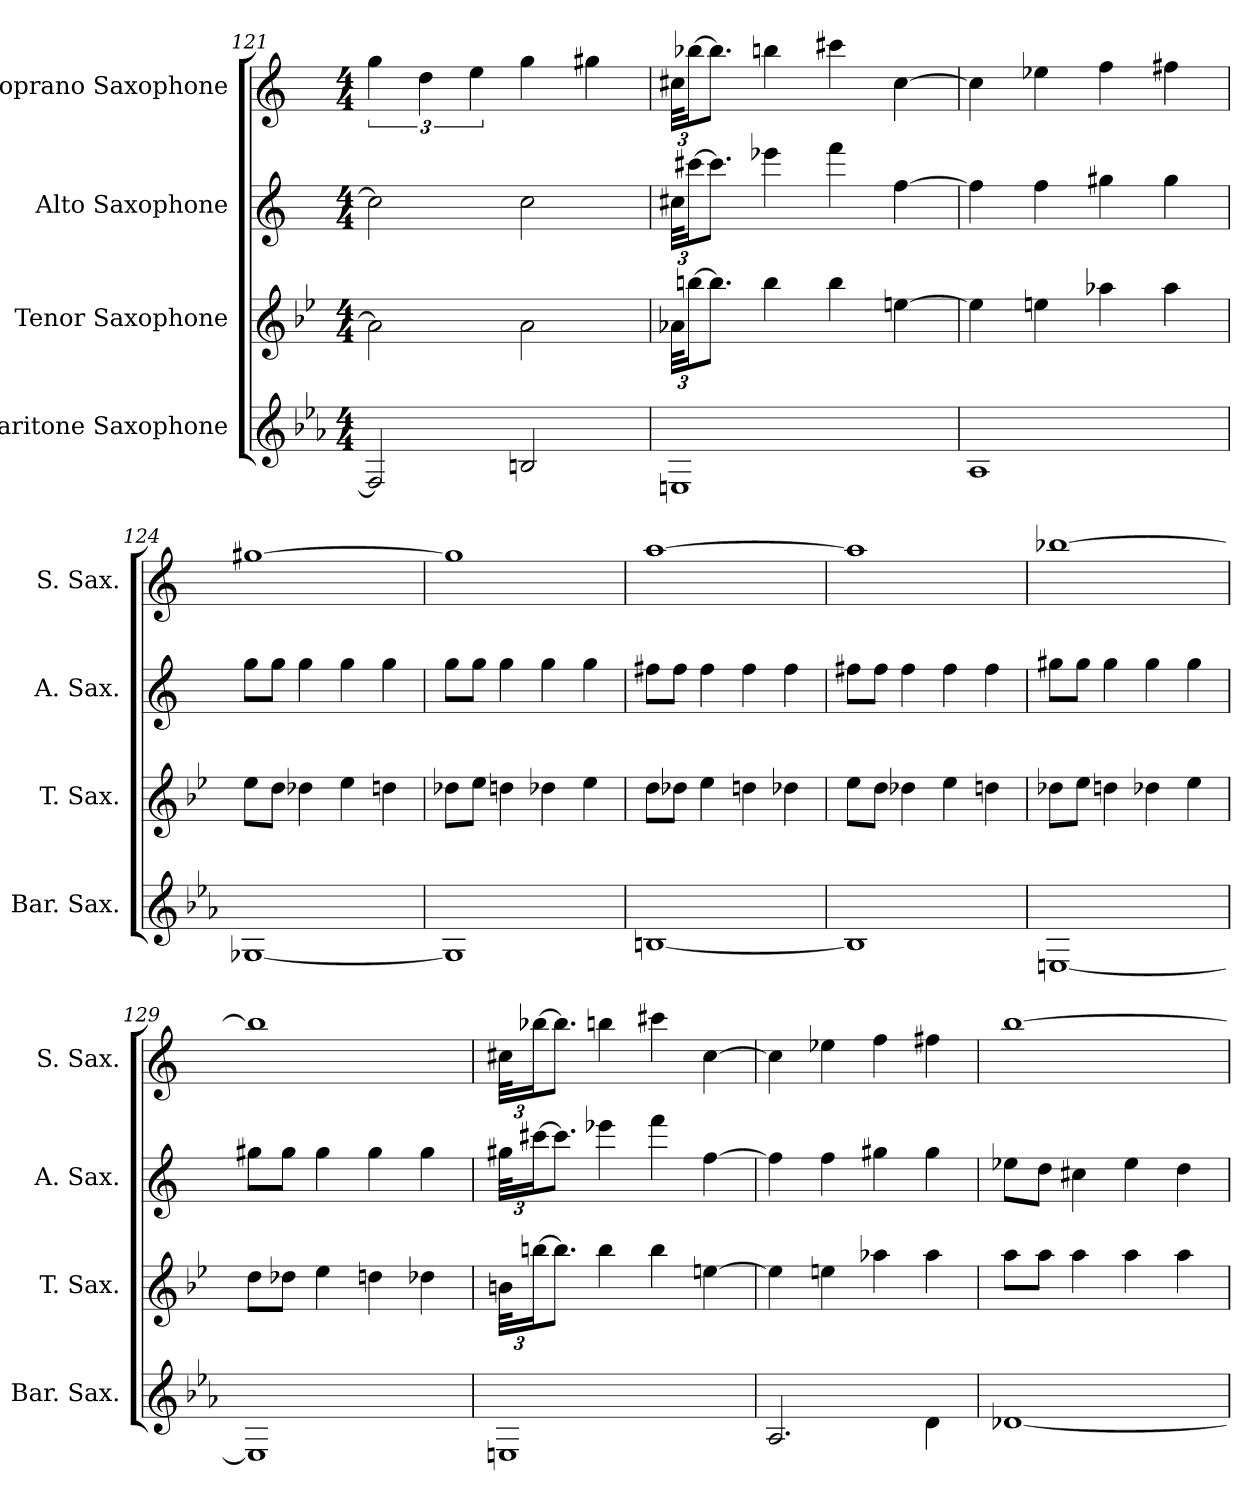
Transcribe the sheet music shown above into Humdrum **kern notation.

**kern	**kern	**kern	**kern
*part4	*part3	*part2	*part1
*staff4	*staff3	*staff2	*staff1
*I"Baritone Saxophone	*I"Tenor Saxophone	*I"Alto Saxophone	*I"Soprano Saxophone
*I'Bar. Sax.	*I'T. Sax.	*I'A. Sax.	*I'S. Sax.
*clefG2	*clefG2	*clefG2	*clefG2
*ITrd12c21	*ITrd8c14	*ITrd5c9	*ITrd1c2
*k[b-e-a-]	*k[b-e-]	*k[b-e-a-]	*k[b-e-]
*M4/4	*M4/4	*M4/4	*M4/4
=121	=121	=121	=121
2FF/]	2A\]	2e-\]	6ff\
.	.	.	6cc\
.	.	.	6dd\
2BBn/	2A\	2e-\	4ff\
.	.	.	4ff#X\
=122	=122	=122	=122
*	*Xbrackettup	*Xbrackettup	*Xbrackettup
*	*	*	*MM96
1EEn	48A-X\KLL	48en\KLL	48bn\KLL
.	[24bn\J	[24een\J	[24aa-X\J
.	8.b\J]	8.ee\J]	8.aa-\J]
.	4b\	4gg-X\	4aan\
.	4b\	4aa-\	4bbn\
.	[4en\	[4a-\	[4b\
=123	=123	=123	=123
1AA-	4e\]	4a-\]	4b\]
.	4en\	4a-\	4dd-X\
.	4a-X\	4bn\	4ee-\
.	4a-\	4b\	4een\
!!LO:LB:g=z
=124	=124	=124	=124
*	*	*	*^
[1GG-X	8e-\L	8b-\L	[1ff#X	2ryy
.	8d\J	8b-\J	.	.
.	4d-X\	4b-\	.	.
*	*	*	*MM100	*
.	4e-\	4b-\	.	2ryy
.	4dn\	4b-\	.	.
=125	=125	=125	=125	=125
1GG-]	8d-X\L	8b-\L	1ff#]	2ryy
.	8e-\J	8b-\J	.	.
.	4dn\	4b-\	.	.
*	*	*	*MM110	*
.	4d-X\	4b-\	.	2ryy
.	4e-\	4b-\	.	.
=126	=126	=126	=126	=126
[1BBn	8d\L	8an\L	[1gg	2ryy
.	8d-X\J	8a\J	.	.
.	4e-\	4a\	.	.
*	*	*	*MM120	*
.	4dn\	4a\	.	2ryy
.	4d-X\	4a\	.	.
=127	=127	=127	=127	=127
1BB]	8e-\L	8an\L	1gg]	2ryy
.	8d\J	8a\J	.	.
.	4d-X\	4a\	.	.
*	*	*	*MM111	*
.	4e-\	4a\	.	2ryy
.	4dn\	4a\	.	.
*	*	*	*v	*v
=128	=128	=128	=128
[1EEn	8d-X\L	8bn\L	[1aa-X
.	8e-\J	8b\J	.
.	4dn\	4b\	.
.	4d-X\	4b\	.
.	4e-\	4b\	.
!!LO:PB:g=z
=129	=129	=129	=129
*	*	*	*MM106
*	*	*	*^
1EE]	8d\L	8bn\L	1aa-]	2ryy
.	8d-X\J	8b\J	.	.
.	4e-\	4b\	.	.
*	*	*	*MM100	*
.	4dn\	4b\	.	2ryy
.	4d-X\	4b\	.	.
*	*	*	*v	*v
=130	=130	=130	=130
*	*	*	*MM106
1EEn	48Bn\KLL	48bn\KLL	48bn\KLL
.	[24bn\J	[24een\J	[24aa-X\J
.	8.b\J]	8.ee\J]	8.aa-\J]
.	4b\	4gg-X\	4aan\
.	4b\	4aa-\	4bbn\
.	[4en\	[4a-\	[4b\
=131	=131	=131	=131
2.AA-/	4e\]	4a-\]	4b\]
.	4en\	4a-\	4dd-X\
.	4a-X\	4bn\	4ee-\
4D\	4a-\	4b\	4een\
=132	=132	=132	=132
[1D-X	8a\L	8g-X\L	[1aa
.	8a\J	8f\J	.
.	4a\	4en\	.
.	4a\	4g-\	.
.	4a\	4f\	.
=	=	=	=
*-	*-	*-	*-
